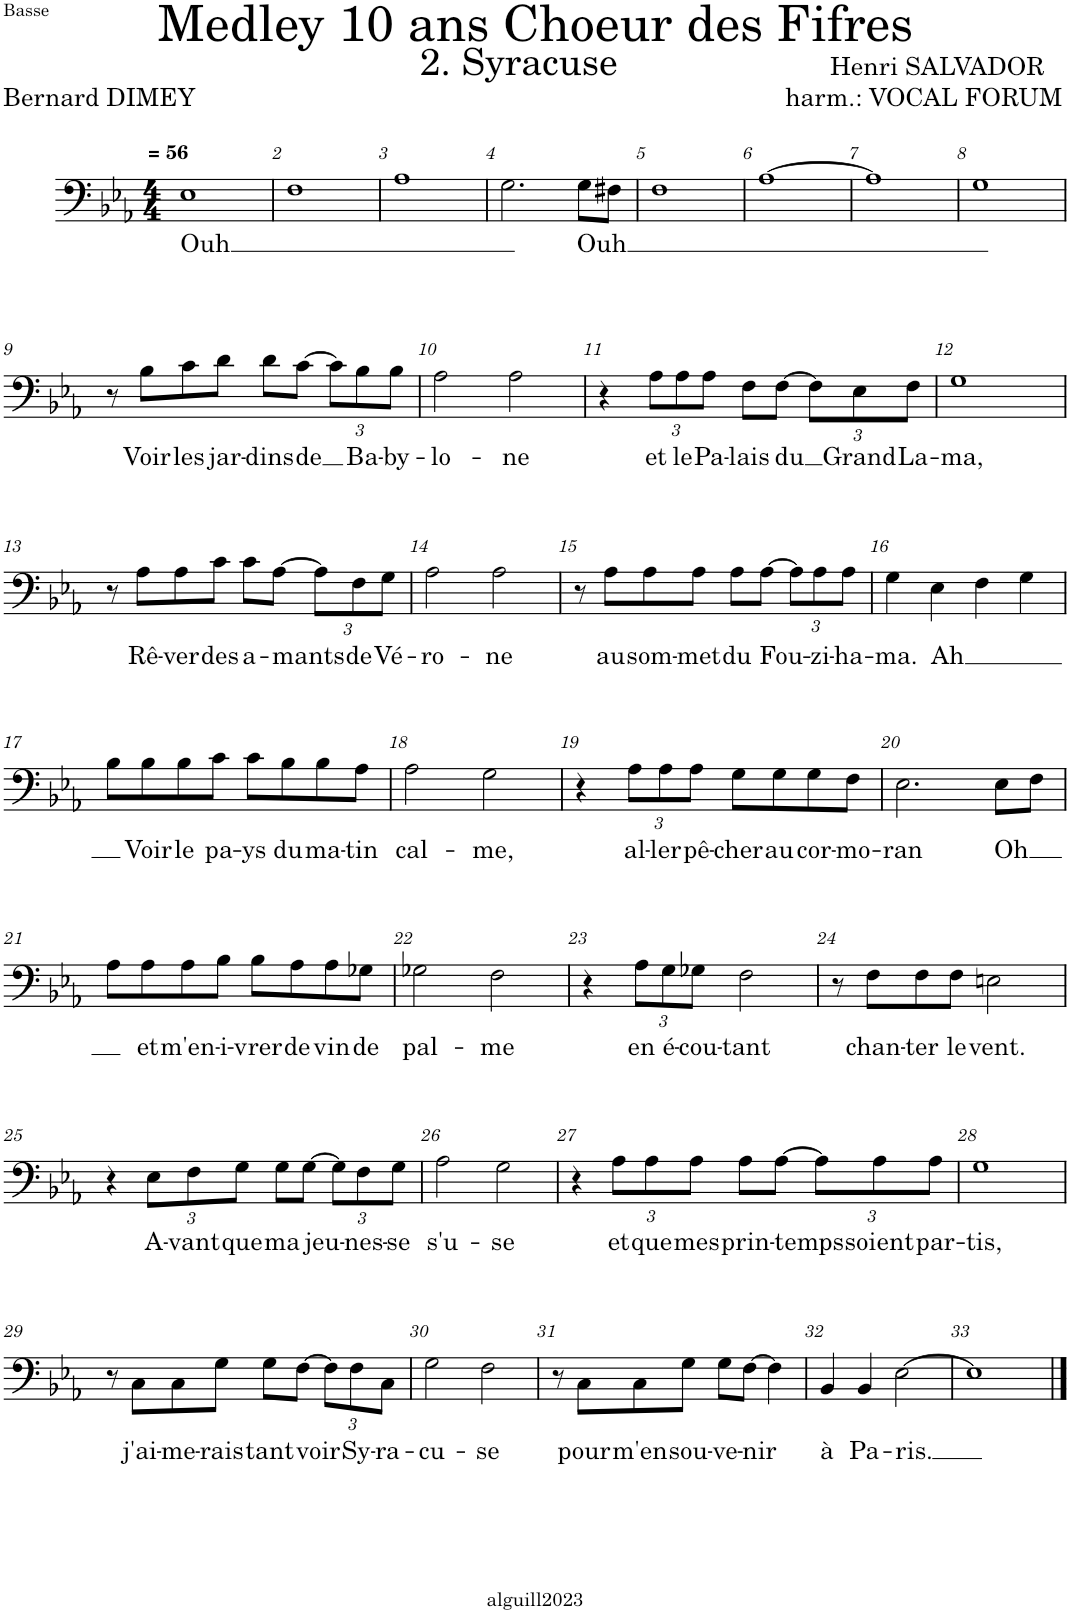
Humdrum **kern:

**kern	**text
*part1	*part1
*staff1	*staff1
*I"Basse	*
*I'Ba.	*
*clefF4	*
*k[b-e-a-]	*
*E-:	*
*M4/4	*
=1	=1
!LO:TX:a:B:t== 56	!
!	!LO:LY:b
1E-	Ouh
=2	=2
1F	.
=3	=3
1A-	.
=4	=4
2.G\	.
!	!LO:LY:b
8G\L	Ouh
8F#X\J	.
=5	=5
1F	.
=6	=6
[1A-	.
=7	=7
1A-]	.
=8	=8
1G	.
!!LO:LB:g=z
=9	=9
8r	.
!	!LO:LY:b
8B-\L	Voir
!	!LO:LY:b
8c\	les
!	!LO:LY:b
8d\J	jar-
!	!LO:LY:b
8d\L	-dins
!	!LO:LY:b
[8c\J	de
*Xbrackettup	*
12c\L]	.
!	!LO:LY:b
12B-\	Ba-
!	!LO:LY:b
12B-\J	-by-
=10	=10
!	!LO:LY:b
2A-\	-lo-
!	!LO:LY:b
2A-\	-ne
=11	=11
4r	.
!	!LO:LY:b
12A-\L	et
!	!LO:LY:b
12A-\	le
!	!LO:LY:b
12A-\J	Pa-
!	!LO:LY:b
8F\L	-lais
!	!LO:LY:b
[8F\J	du
12F\L]	.
!	!LO:LY:b
12E-\	Grand
!	!LO:LY:b
12F\J	La-
=12	=12
!	!LO:LY:b
1G	-ma,
!!LO:LB:g=z
=13	=13
8r	.
!	!LO:LY:b
8A-\L	Rê-
!	!LO:LY:b
8A-\	-ver
!	!LO:LY:b
8c\J	des
!	!LO:LY:b
8c\L	a-
!	!LO:LY:b
[8A-\J	-mants
12A-\L]	.
!	!LO:LY:b
12F\	de
!	!LO:LY:b
12G\J	Vé-
=14	=14
!	!LO:LY:b
2A-\	-ro-
!	!LO:LY:b
2A-\	-ne
=15	=15
8r	.
!	!LO:LY:b
8A-\L	au
!	!LO:LY:b
8A-\	som-
!	!LO:LY:b
8A-\J	-met
!	!LO:LY:b
8A-\L	du
!	!LO:LY:b
[8A-\J	Fou-
12A-\L]	.
!	!LO:LY:b
12A-\	-zi-
!	!LO:LY:b
12A-\J	-ha-
=16	=16
!	!LO:LY:b
4G\	-ma.
!	!LO:LY:b
4E-\	Ah
4F\	.
4G\	.
!!LO:LB:g=z
=17	=17
8B-\L	.
!	!LO:LY:b
8B-\	Voir
!	!LO:LY:b
8B-\	le
!	!LO:LY:b
8c\J	pa-
!	!LO:LY:b
8c\L	-ys
!	!LO:LY:b
8B-\	du
!	!LO:LY:b
8B-\	ma-
!	!LO:LY:b
8A-\J	-tin
=18	=18
!	!LO:LY:b
2A-\	cal-
!	!LO:LY:b
2G\	-me,
=19	=19
4r	.
!	!LO:LY:b
12A-\L	al-
!	!LO:LY:b
12A-\	-ler
!	!LO:LY:b
12A-\J	pê-
!	!LO:LY:b
8G\L	-cher
!	!LO:LY:b
8G\	au
!	!LO:LY:b
8G\	cor-
!	!LO:LY:b
8F\J	-mo-
=20	=20
!	!LO:LY:b
2.E-\	-ran
!	!LO:LY:b
8E-\L	Oh
8F\J	.
!!LO:LB:g=z
=21	=21
8A-\L	.
!	!LO:LY:b
8A-\	et
!	!LO:LY:b
8A-\	m'en-
!	!LO:LY:b
8B-\J	-i-
!	!LO:LY:b
8B-\L	-vrer
!	!LO:LY:b
8A-\	de
!	!LO:LY:b
8A-\	vin
!	!LO:LY:b
8G-X\J	de
=22	=22
!	!LO:LY:b
2G-X\	pal-
!	!LO:LY:b
2F\	-me
=23	=23
4r	.
!	!LO:LY:b
12A-\L	en
!	!LO:LY:b
12G\	é-
!	!LO:LY:b
12G-X\J	-cou-
!	!LO:LY:b
2F\	-tant
=24	=24
8r	.
!	!LO:LY:b
8F\L	chan-
!	!LO:LY:b
8F\	-ter
!	!LO:LY:b
8F\J	le
!	!LO:LY:b
2En\	vent.
!!LO:LB:g=z
=25	=25
4r	.
!	!LO:LY:b
12E-\L	A-
!	!LO:LY:b
12F\	-vant
!	!LO:LY:b
12G\J	que
!	!LO:LY:b
8G\L	ma
!	!LO:LY:b
[8G\J	jeu-
12G\L]	.
!	!LO:LY:b
12F\	-nes-
!	!LO:LY:b
12G\J	-se
=26	=26
!	!LO:LY:b
2A-\	s'u-
!	!LO:LY:b
2G\	-se
=27	=27
4r	.
!	!LO:LY:b
12A-\L	et
!	!LO:LY:b
12A-\	que
!	!LO:LY:b
12A-\J	mes
!	!LO:LY:b
8A-\L	prin-
!	!LO:LY:b
[8A-\J	-temps
12A-\L]	.
!	!LO:LY:b
12A-\	soient
!	!LO:LY:b
12A-\J	par-
=28	=28
!	!LO:LY:b
1G	-tis,
!!LO:LB:g=z
=29	=29
8r	.
!	!LO:LY:b
8C\L	j'ai-
!	!LO:LY:b
8C\	-me-
!	!LO:LY:b
8G\J	-rais
!	!LO:LY:b
8G\L	tant
!	!LO:LY:b
[8F\J	voir
12F\L]	.
!	!LO:LY:b
12F\	Sy-
!	!LO:LY:b
12C\J	-ra-
=30	=30
!	!LO:LY:b
2G\	-cu-
!	!LO:LY:b
2F\	-se
=31	=31
8r	.
!	!LO:LY:b
8C\L	pour
!	!LO:LY:b
8C\	m'en
!	!LO:LY:b
8G\J	sou-
!	!LO:LY:b
8G\L	-ve-
!	!LO:LY:b
[8F\J	-nir
4F\]	.
=32	=32
!	!LO:LY:b
4BB-/	à
!	!LO:LY:b
4BB-/	Pa-
!	!LO:LY:b
[2E-\	-ris.
=33	=33
1E-]	.
==	==
*-	*-
